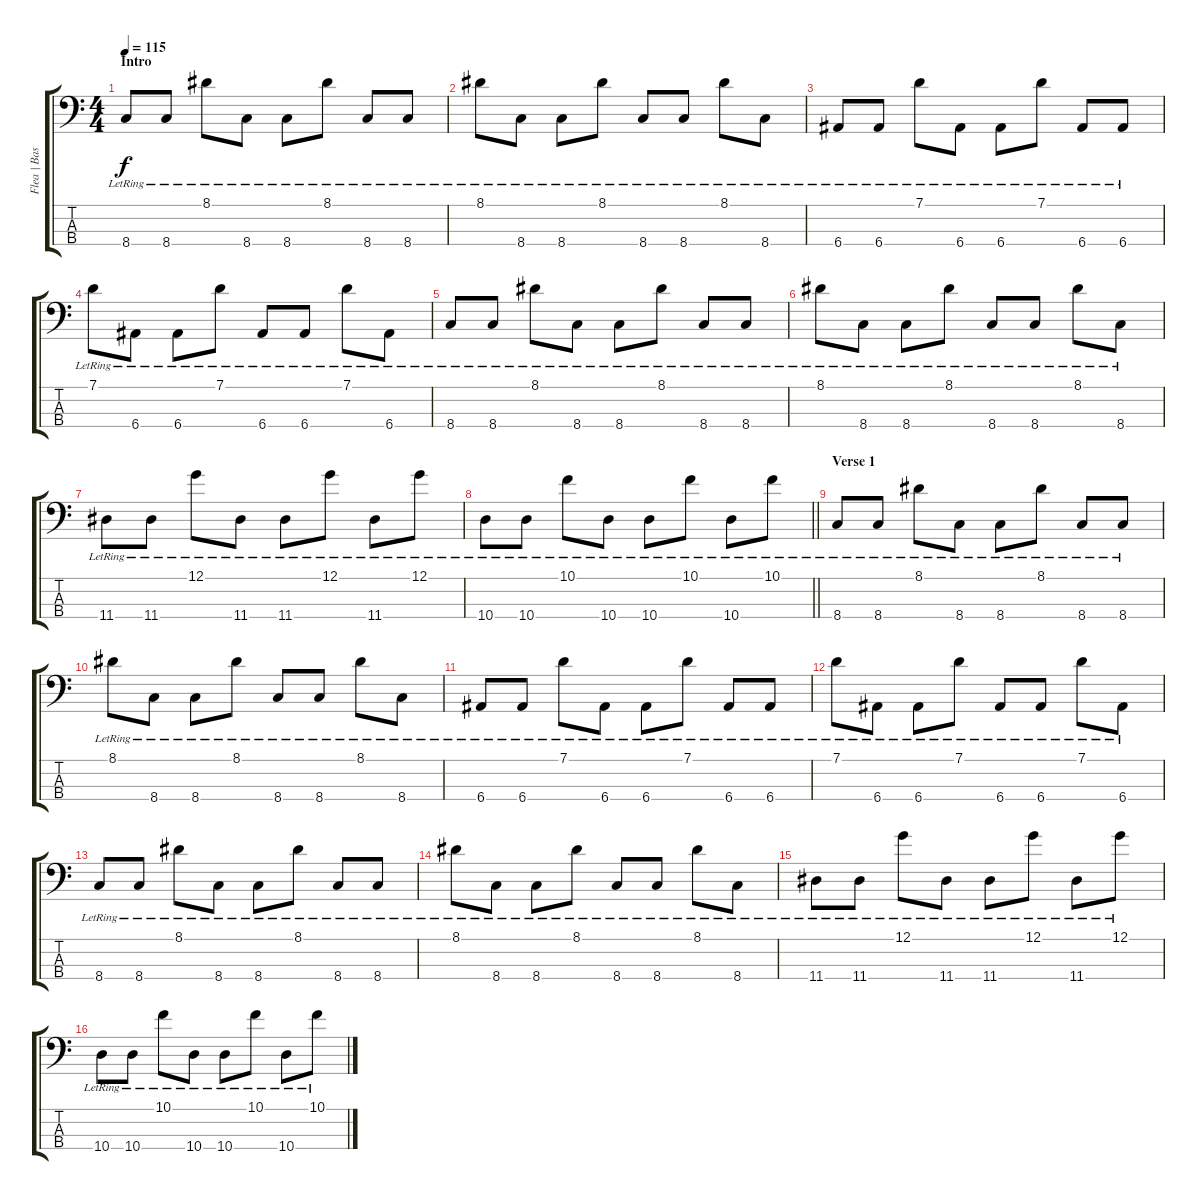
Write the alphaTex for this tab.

\track ("Flea | Bass" "Flea | Bas") {instrument electricbassfinger}
\staff {score tabs}
\tuning (G2 D2 A1 E1) {hide}
\ts (4 4)
\section ("" "Intro")
\tempo 115
\clef f4
\ks c
8.4{lr}.8{dy f instrument electricbassfinger} 8.4{lr}.8 8.1{lr}.8 8.4{lr}.8 8.4{lr}.8 8.1{lr}.8 8.4{lr}.8 8.4{lr}.8 |
8.1{lr}.8 8.4{lr}.8 8.4{lr}.8 8.1{lr}.8 8.4{lr}.8 8.4{lr}.8 8.1{lr}.8 8.4{lr}.8 |
6.4{lr}.8 6.4{lr}.8 7.1{lr}.8 6.4{lr}.8 6.4{lr}.8 7.1{lr}.8 6.4{lr}.8 6.4{lr}.8 |
7.1{lr}.8 6.4{lr}.8 6.4{lr}.8 7.1{lr}.8 6.4{lr}.8 6.4{lr}.8 7.1{lr}.8 6.4{lr}.8 |
8.4{lr}.8 8.4{lr}.8 8.1{lr}.8 8.4{lr}.8 8.4{lr}.8 8.1{lr}.8 8.4{lr}.8 8.4{lr}.8 |
8.1{lr}.8 8.4{lr}.8 8.4{lr}.8 8.1{lr}.8 8.4{lr}.8 8.4{lr}.8 8.1{lr}.8 8.4{lr}.8 |
11.4{lr}.8 11.4{lr}.8 12.1{lr}.8 11.4{lr}.8 11.4{lr}.8 12.1{lr}.8 11.4{lr}.8 12.1{lr}.8 |
\barLineRight lightlight
10.4{lr}.8 10.4{lr}.8 10.1{lr}.8 10.4{lr}.8 10.4{lr}.8 10.1{lr}.8 10.4{lr}.8 10.1{lr}.8 |
\section ("" "Verse 1")
8.4{lr}.8 8.4{lr}.8 8.1{lr}.8 8.4{lr}.8 8.4{lr}.8 8.1{lr}.8 8.4{lr}.8 8.4{lr}.8 |
8.1{lr}.8 8.4{lr}.8 8.4{lr}.8 8.1{lr}.8 8.4{lr}.8 8.4{lr}.8 8.1{lr}.8 8.4{lr}.8 |
6.4{lr}.8 6.4{lr}.8 7.1{lr}.8 6.4{lr}.8 6.4{lr}.8 7.1{lr}.8 6.4{lr}.8 6.4{lr}.8 |
7.1{lr}.8 6.4{lr}.8 6.4{lr}.8 7.1{lr}.8 6.4{lr}.8 6.4{lr}.8 7.1{lr}.8 6.4{lr}.8 |
8.4{lr}.8 8.4{lr}.8 8.1{lr}.8 8.4{lr}.8 8.4{lr}.8 8.1{lr}.8 8.4{lr}.8 8.4{lr}.8 |
8.1{lr}.8 8.4{lr}.8 8.4{lr}.8 8.1{lr}.8 8.4{lr}.8 8.4{lr}.8 8.1{lr}.8 8.4{lr}.8 |
11.4{lr}.8 11.4{lr}.8 12.1{lr}.8 11.4{lr}.8 11.4{lr}.8 12.1{lr}.8 11.4{lr}.8 12.1{lr}.8 |
10.4{lr}.8 10.4{lr}.8 10.1{lr}.8 10.4{lr}.8 10.4{lr}.8 10.1{lr}.8 10.4{lr}.8 10.1{lr}.8
